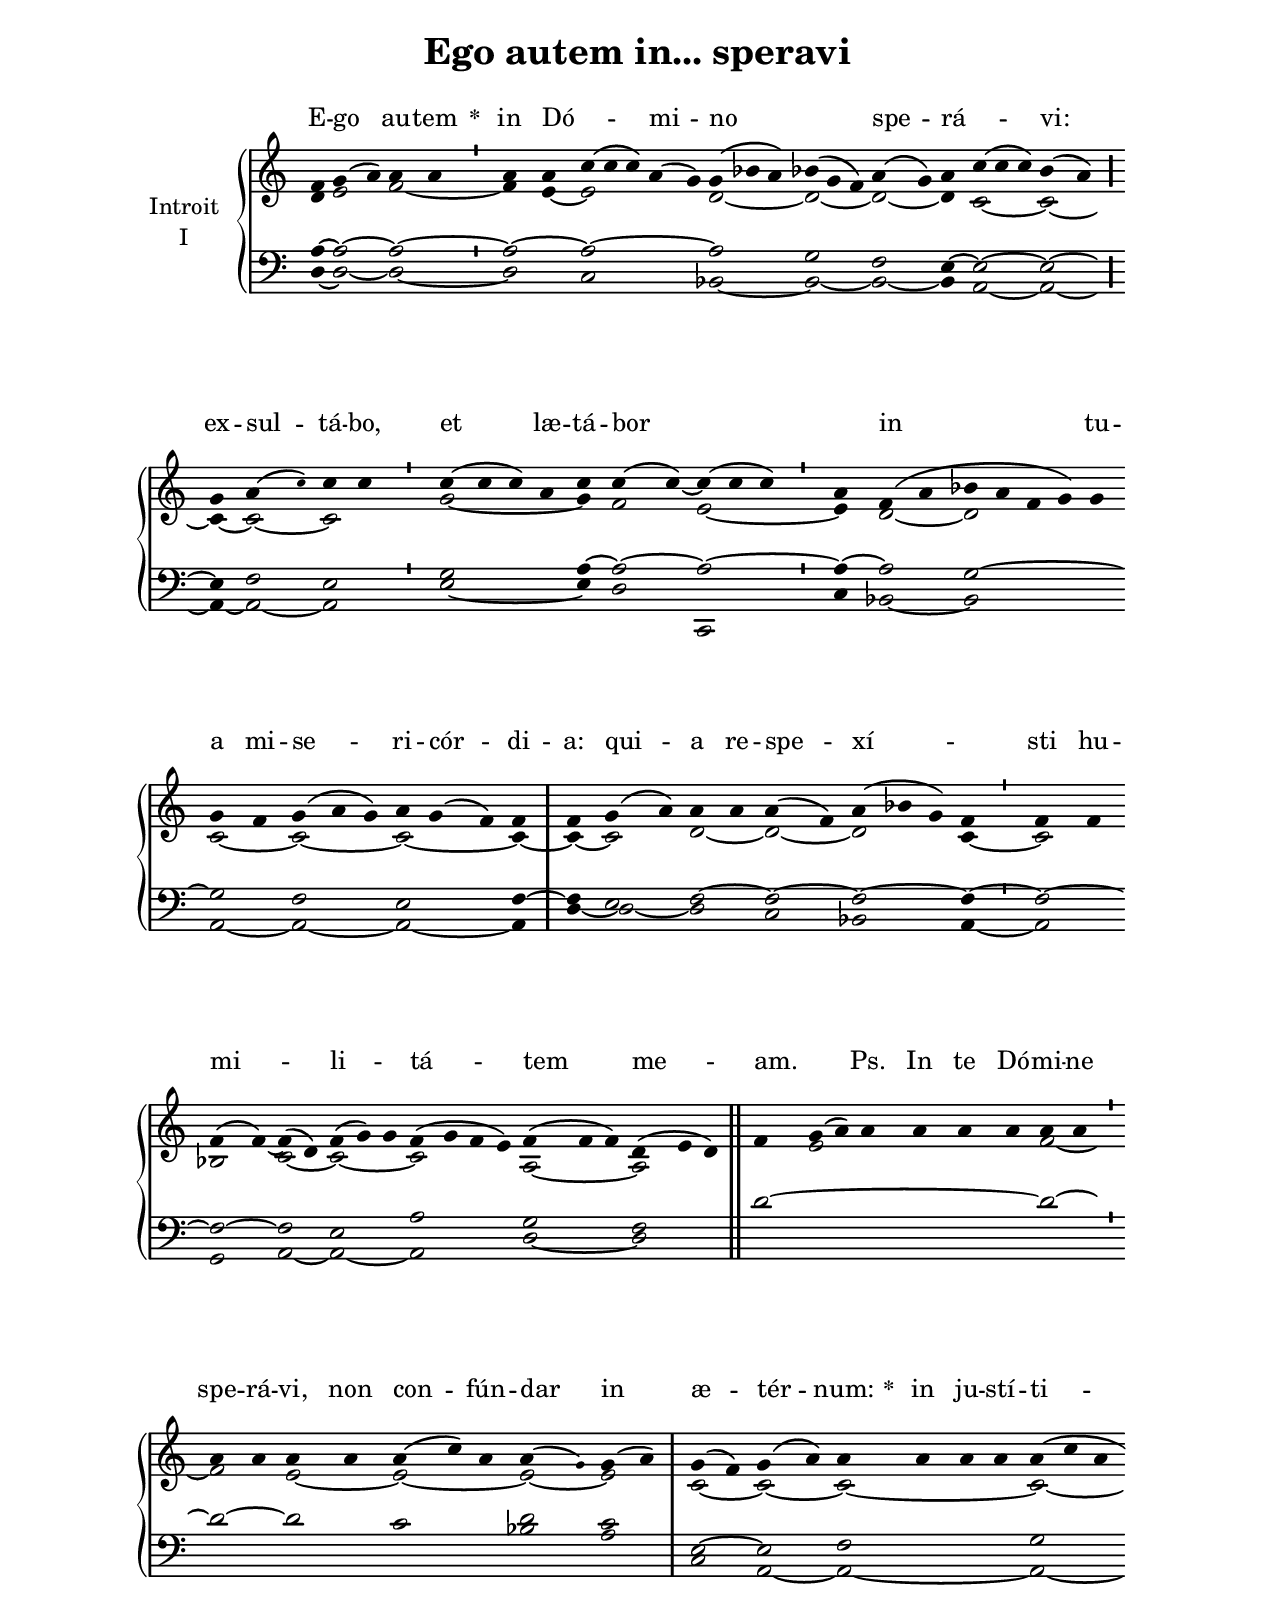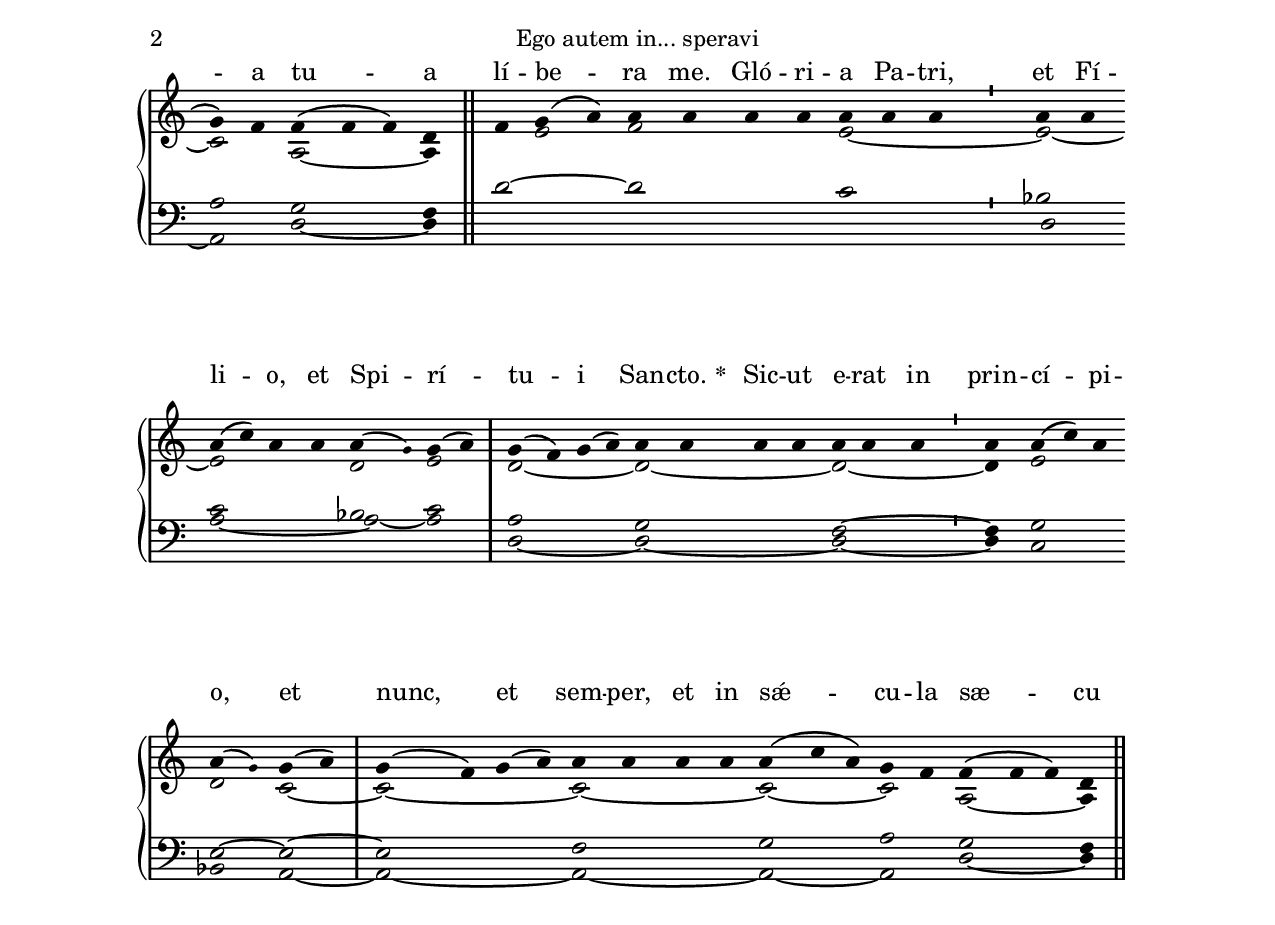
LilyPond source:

\version "2.18"
\include "gregorian.ly"
\include "noh2.ily"


%Page reference: page i.240
%(volume.page)

global = {
 \key d \dorian
 \cadenzaOn 
}

\header {
  title = \markup \center-column {"Ego autem in... speravi" \vspace #1 }
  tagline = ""
  composer = ""
}

\paper {
 #(include-special-characters)
  oddHeaderMarkup = \markup \fill-line {
    \line {}
    \center-column {
      \on-the-fly #first-page     " "
      \on-the-fly #not-first-page "Ego autem in... speravi"
    }
    \line { \on-the-fly #print-page-number-check-first \fromproperty #'page:page-number-string }
  }
  evenHeaderMarkup = \markup \fill-line {
    \line { \on-the-fly #print-page-number-check-first \fromproperty #'page:page-number-string }
    \center-column { "Ego autem in... speravi" }
    \line {}
  }
}

chantText = \lyricmode {
E -- go au -- tem 
\set stanza = " * " in Dó -- _ mi -- no _ spe -- rá -- _ vi: 
ex -- sul -- tá -- bo, et læ -- tá -- bor _ in tu -- a mi -- se -- ri -- cór -- di -- a: 
qui -- a re -- spe -- xí -- _ sti hu -- mi -- li -- _ tá -- tem me -- am. _ Ps. 
In te Dó -- mi -- ne spe -- rá -- vi, non con -- fún -- dar in æ -- tér -- num: 
\set stanza = " * " 
in ju -- stí -- ti -- a tu -- a lí -- be -- ra me. 
Gló -- ri -- a Pa -- tri, et Fí -- li -- o, et Spi -- rí -- tu -- i San -- cto. 
\set stanza = " * " 
Sic -- ut e -- rat in prin -- cí -- pi -- o, et nunc, et sem -- per, 
et in sǽ -- cu -- la sæ -- cu -- ló -- rum. A -- men. }

chantMusic = {
\tieDown   f'4 g'4 ( a'4) a'4 a'4 \divisioMinima
 a'4 a'4 c''4 ( c''4 c''4) a'4 ( g'4)  g'4 ( bes'4 a'4) bes'4 ( g'4 f'4) a'4 ( g'4) a'4 c''4 ( c''4 c''4)  b'4 ( a'4) \divisioMaior \forceBreak

 g'4 a'4 ( \once \tweak #'font-size #-4 c'' ) c''4 c''4 \divisioMinima
 c''4 ( c''4 c''4) a'4 c''4 c''4 ( c''4) ~ c''4 ( c''4 c''4) \divisioMinima
 a'4  f'4 ( a'4 bes'4 a'4 f'4 g'4) g'4 \forceBreak
 g'4 f'4 g'4 ( a'4 g'4) a'4 g'4 ( f'4) f'4 \divisioMaxima
 f'4 g'4 ( a'4) a'4 a'4  a'4 ( f'4) a'4 ( bes'4 g'4) f'4 \divisioMinima
 f'4 f'4 \forceBreak
 f'4 ( f'4) ~ f'4 ( d'4) f'4 ( g'4) g'4 f'4 ( g'4 f'4 e'4) f'4 ( f'4 f'4) d'4 ( e'4 d'4) \finalis
 f'4 g'4 ( a'4) a'4 a'4 a'4 a'4 a'4 a'4 \divisioMinima \forceBreak

 a'4 a'4 a'4 a'4 a'4 ( c''4) a'4 a'4 ( \once \tweak #'font-size #-4 g' ) g'4 ( a'4) \divisioMaxima
 g'4 ( f'4) g'4 ( a'4) a'4 a'4 a'4 a'4 a'4 ( c''4 a'4 \forceBreak
) g'4 f'4 f'4 ( f'4 f'4) d'4 \finalis
  f'4 g'4 ( a'4) a'4 a'4 a'4 a'4 a'4 a'4 a'4 \divisioMinima
 a'4 a'4 \forceBreak
 a'4 ( c''4) a'4 a'4 a'4 ( \once \tweak #'font-size #-4 g' ) g'4 ( a'4) \divisioMaxima
 g'4 ( f'4) g'4 ( a'4) a'4 a'4 a'4 a'4 a'4 a'4 a'4 \divisioMinima
 a'4 a'4 ( c''4) a'4 \forceBreak
 a'4 ( \once \tweak #'font-size #-4 g' ) g'4 ( a'4) \divisioMaxima
 g'4 ( f'4) g'4 ( a'4) a'4 a'4 a'4 a'4 a'4 ( c''4 a'4) g'4 f'4 f'4 ( f'4 f'4) d'4 \finalis

}

altoMusic = {
d'4 e'2 f'2 ~ \divisioMinima
f'4 e'4 ~ e'2*5/2 d'2*3/2 ~ d'2*3/2 ~ d'2 ~ d'4 c'2*3/2 ~ c'2 ~ \divisioMaior
c'4 ~ c'2 ~ c'2 \divisioMinima
g'2*4/2 ~ g'4 f'2 e'2*3/2 ~ \divisioMinima
e'4 d'2 ~ d'2*5/2 c'2 ~ c'2*3/2 ~ c'2*3/2 ~ c'4 ~ \divisioMaxima
c'4 ~ c'2 d'2 ~ d'2 ~ d'2*3/2 c'4 ~ \divisioMinima
c'2 bes2 c'2 ~ c'2*3/2 ~ c'2*4/2 a2*3/2 ~ a2*3/2 \finalis
r4 e'2*6/2 f'2 ~ \divisioMinima
f'2 e'2 ~ e'2*3/2 ~ e'2 ~ e'2 \divisioMaxima
c'2 ~ c'2 ~ c'2*4/2 ~ c'2*3/2 ~ c'2 a2*3/2 ~ a4 r4 e'2 f'2*4/2 e'2*3/2 ~ \divisioMinima
e'2 ~ e'2*4/2 d'2 e'2 \divisioMaxima
d'2*4/2 ~ d'2*4/2 ~ d'2*3/2 ~ \divisioMinima
d'4 e'2*3/2 d'2 c'2 ~ \divisioMaxima
c'2*4/2 ~ c'2*4/2 ~ c'2*3/2 ~ c'2 a2*3/2 ~ a4 \finalis
}

tenorMusic = {
a4 ~ a2 ~ a2 ~ \divisioMinima
a2 ~ a2*5/2 ~ a2*3/2 g2*3/2 f2 e4 ~ e2*3/2 ~ e2 ~ \divisioMaior
e4 f2 e2 \divisioMinima
g2*4/2 a4 ~ a2 ~ a2*3/2 ~ \divisioMinima
a4 ~ a2 g2*5/2 ~ g2 f2*3/2 e2*3/2 f4 ~ \divisioMaxima
f4 e2 f2 ~ f2 ~ f2*3/2 ~ f4 ~ \divisioMinima
f2 ~ f2 ~ f2 e2*3/2 a2*4/2 g2*3/2 f2*3/2 \finalis
d'2*7/2 ~ d'2 ~ \divisioMinima
d'2 ~ d'2 c'2*3/2 d'2 c'2 \divisioMaxima
e2 ~ e2 f2*4/2 g2*3/2 a2 g2*3/2 f4 d'2*3/2 ~ d'2*4/2 c'2*3/2 \divisioMinima
d2 c'2*4/2 bes2 c'2 \divisioMaxima
a2*4/2 g2*4/2 f2*3/2 ~ \divisioMinima
f4 g2*3/2 e2 ~ e2 ~ \divisioMaxima
e2*4/2 f2*4/2 g2*3/2 a2 g2*3/2 f4 \finalis
}

bassMusic = {
d4 ~ d2 ~ d2 ~ \divisioMinima
d2 c2*5/2 bes,2*3/2 ~ bes,2*3/2 ~ bes,2 ~ bes,4 a,2*3/2 ~ a,2 ~ \divisioMaior
a,4 ~ a,2 ~ a,2 \divisioMinima
e2*4/2 ~ e4 d2 c,2*3/2 \divisioMinima
c4 bes,2 ~ bes,2*5/2 a,2 ~ a,2*3/2 ~ a,2*3/2 ~ a,4 \divisioMaxima
d4 ~ d2 ~ d2 c2 bes,2*3/2 a,4 ~ \divisioMinima
a,2 g,2 a,2 ~ a,2*3/2 ~ a,2*4/2 d2*3/2 ~ d2*3/2 \finalis
r2*9/2 \divisioMinima
r2*7/2 bes2 a2 \divisioMaxima
c2 a,2 ~ a,2*4/2 ~ a,2*3/2 ~ a,2 d2*3/2 ~ d4 r2*10/2 \divisioMinima
bes2 a2*4/2 ~ a2 ~ a2 \divisioMaxima
d2*4/2 ~ d2*4/2 ~ d2*3/2 ~ \divisioMinima
d4 c2*3/2 bes,2 a,2 ~ \divisioMaxima
a,2*4/2 ~ a,2*4/2 ~ a,2*3/2 ~ a,2 d2*3/2 ~ d4 \finalis
}

voiceLines = {
\voiceLineStyle


}

\score{
  <<
    \new GrandStaff <<
      \set GrandStaff.autoBeaming = ##f
      \set GrandStaff.instrumentName = \markup \center-column {
        "Introit"
        "I"
      }
      \new Staff = up <<
        \new Voice = "chant" {
          \voiceOne \global \chantMusic
        }
        \new Voice {
          \voiceTwo \global \altoMusic
        }
      >>

      \new Staff = down <<
        \clef bass
        \new Voice {
          \voiceOne \global \tenorMusic
        }
        \new Voice {
          \voiceTwo \global \bassMusic
        }
	\new Voice {
        \voiceThree \global \voiceLines
        }
      >>
    >>
    \new Lyrics \lyricsto chant {
      \chantText
    }
  >>
  \layout{
  }
  \midi{
    \tempo 4 = 125
  }
}
